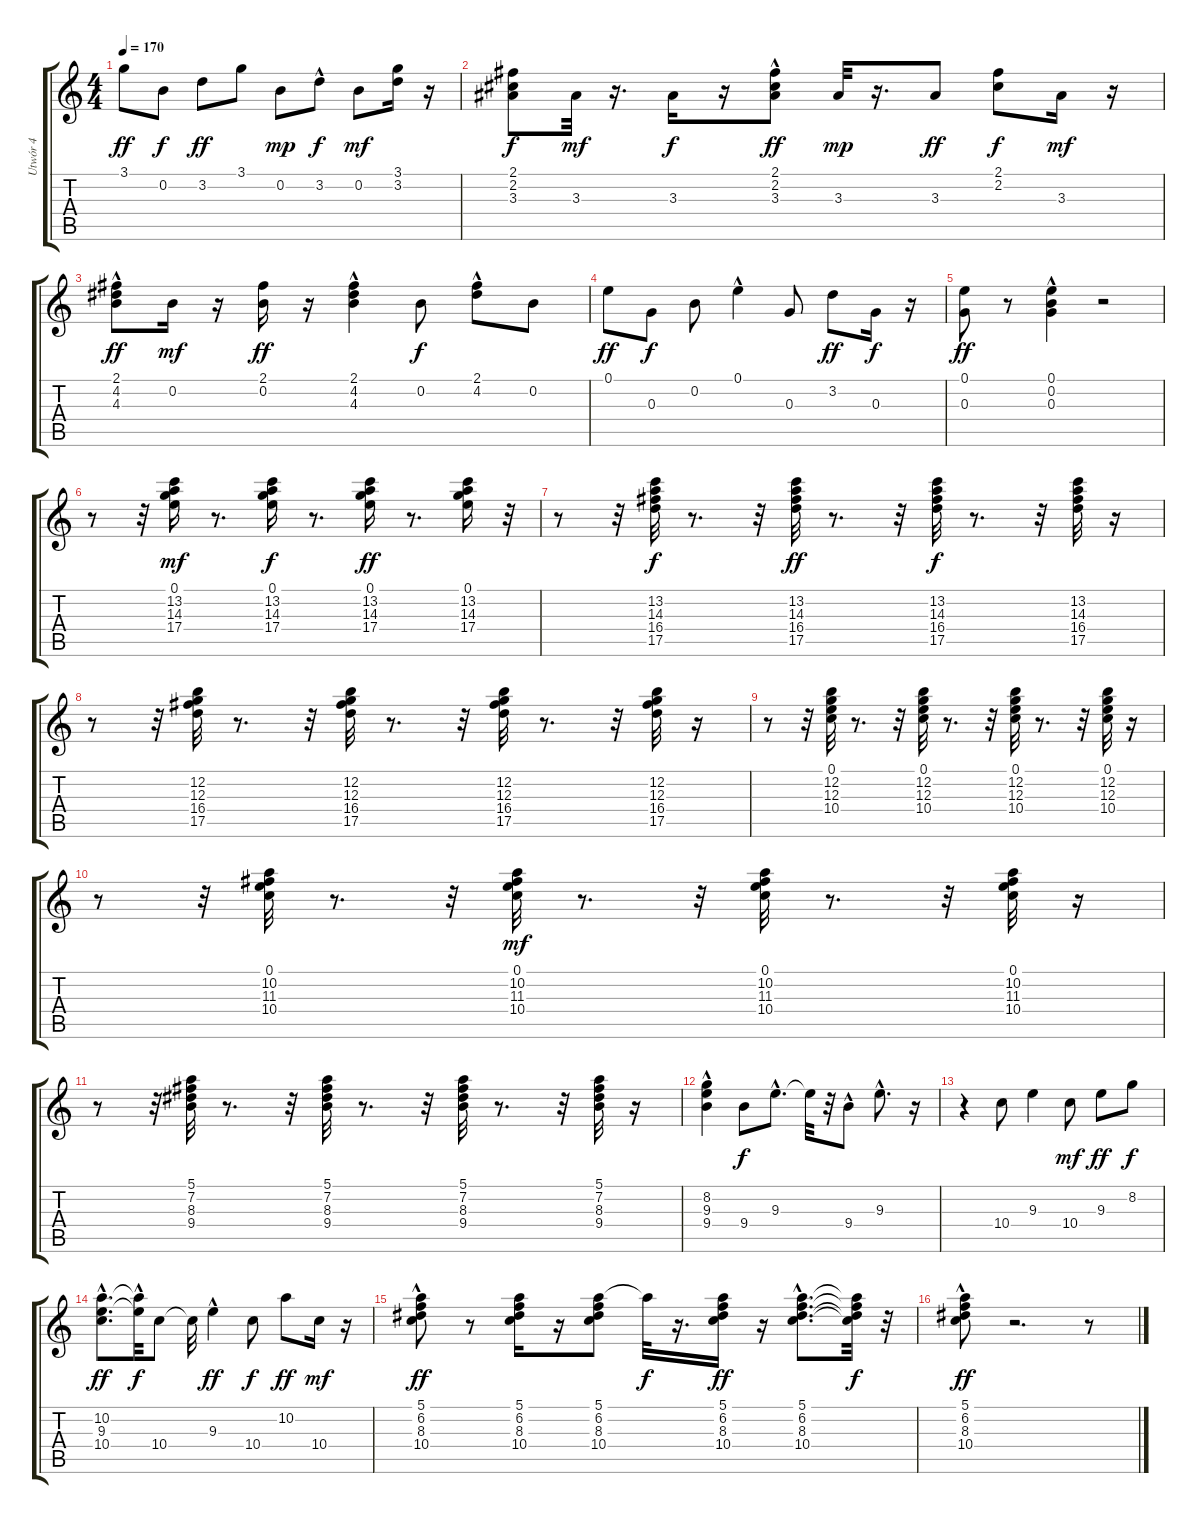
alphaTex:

\track ("Utwór 4" "Utwór 4") {instrument acousticguitarsteel}
\staff {score tabs}
\tuning (E4 B3 G3 D3 A2 E2) {hide}
\ts (4 4)
\tempo 170
\clef g2
\ks c
3.1.8{dy ff} 0.2.8{dy f} 3.2.8{dy ff} 3.1.8 0.2.8{dy mp} 3.2{hac}.8{dy f} 0.2.8{dy mf} (3.1 3.2).16 r.16 |
(2.1 2.2 3.3).8{dy f} 3.3.32{dy mf} r.16{d} 3.3.16{dy f} r.16 (2.1 2.2{hac} 3.3).8{dy ff} 3.3.32{dy mp} r.16{d} 3.3.8{dy ff} (2.1 2.2).8{dy f} 3.3.16{dy mf} r.16 |
(2.1{hac} 4.2 4.3).8{dy ff} 0.2.16{dy mf} r.16 (2.1 0.2).16{dy ff} r.16 (2.1 4.2 4.3{hac}).4 0.2.8{dy f} (2.1 4.2{hac}).8 0.2.8 |
0.1.8{dy ff} 0.3.8{dy f} 0.2.8 0.1{hac}.4 0.3.8 3.2.8{dy ff} 0.3.16{dy f} r.16 |
(0.1 0.3).8{dy ff} r.8 (0.1 0.2{hac} 0.3{hac}).4 r.2 |
r.8 r.32 (0.1 13.2 14.3 17.4).16{dy mf} r.8{d} (0.1 13.2 14.3 17.4).16{dy f} r.8{d} (0.1 13.2 14.3 17.4).16{dy ff} r.8{d} (0.1 13.2 14.3 17.4).16 r.32 |
r.8 r.32 (13.2 14.3 16.4 17.5).32{dy f} r.8{d} r.32 (13.2 14.3 16.4 17.5).32{dy ff} r.8{d} r.32 (13.2 14.3 16.4 17.5).32{dy f} r.8{d} r.32 (13.2 14.3 16.4 17.5).32 r.16 |
r.8 r.32 (12.2 12.3 16.4 17.5).32 r.8{d} r.32 (12.2 12.3 16.4 17.5).32 r.8{d} r.32 (12.2 12.3 16.4 17.5).32 r.8{d} r.32 (12.2 12.3 16.4 17.5).32 r.16 |
r.8 r.32 (0.1 12.2 12.3 10.4).32 r.8{d} r.32 (0.1 12.2 12.3 10.4).32 r.8{d} r.32 (0.1 12.2 12.3 10.4).32 r.8{d} r.32 (0.1 12.2 12.3 10.4).32 r.16 |
r.8 r.32 (0.1 10.2 11.3 10.4).32 r.8{d} r.32 (0.1 10.2 11.3 10.4).32{dy mf} r.8{d} r.32 (0.1 10.2 11.3 10.4).32 r.8{d} r.32 (0.1 10.2 11.3 10.4).32 r.16 |
r.8 r.32 (5.1 7.2 8.3 9.4).32 r.8{d} r.32 (5.1 7.2 8.3 9.4).32 r.8{d} r.32 (5.1 7.2 8.3 9.4).32 r.8{d} r.32 (5.1 7.2 8.3 9.4).32 r.16 |
(8.2 9.3{hac} 9.4).4 9.4.8{dy f} 9.3{hac}.8{d} 9.3{t}.32 r.32 9.4{hac}.8 9.3{hac}.8{d} r.16 |
r.4 10.4.8 9.3.4 10.4.8{dy mf} 9.3.8{dy ff} 8.2.8{dy f} |
(10.2{hac} 9.3{hac} 10.4).8{d dy ff} (10.2{hac t} 9.3{t}).32{dy f} 10.4.8 10.4{t}.32 9.3{hac}.4{dy ff} 10.4.8{dy f} 10.2.8{dy ff} 10.4.16{dy mf} r.16 |
(5.1 6.2 8.3 10.4{hac}).8{dy ff} r.8 (5.1 6.2 8.3 10.4).16 r.16 (5.1 6.2 8.3 10.4).8 5.1{t}.32{dy f} r.16{d} (5.1 6.2 8.3 10.4).16{dy ff} r.16 (5.1{hac} 6.2{hac} 8.3{hac} 10.4{hac}).8{d} (5.1{t} 6.2{t} 8.3{t} 10.4{t}).32{dy f} r.32 |
(5.1 6.2 8.3 10.4{hac}).8{dy ff} r.2{d} r.8
